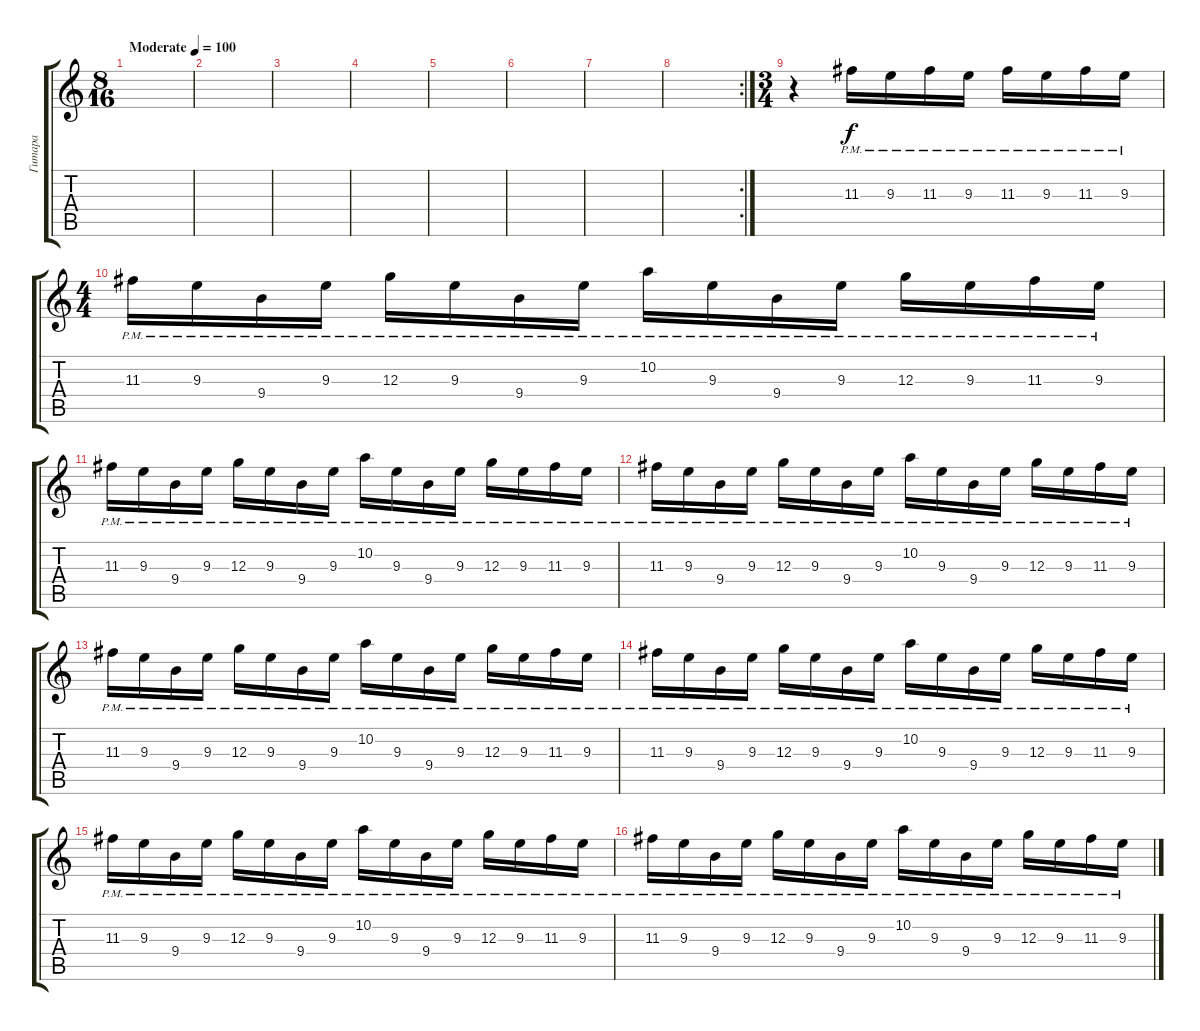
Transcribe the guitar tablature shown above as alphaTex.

\track ("Гитара" "Гитара") {instrument acousticguitarsteel}
\staff {score tabs}
\tuning (E4 B3 G3 D3 A2 E2) {hide}
\ts (8 16)
\tempo (100 "Moderate")
\clef g2
\ks c
|
|
|
|
|
|
|
\rc 2
|
\ts (3 4)
r.4 11.3{pm}.16 9.3{pm}.16 11.3{pm}.16 9.3{pm}.16 11.3{pm}.16 9.3{pm}.16 11.3{pm}.16 9.3{pm}.16 |
\ts (4 4)
11.3{pm}.16 9.3{pm}.16 9.4{pm}.16 9.3{pm}.16 12.3{pm}.16 9.3{pm}.16 9.4{pm}.16 9.3{pm}.16 10.2{pm}.16 9.3{pm}.16 9.4{pm}.16 9.3{pm}.16 12.3{pm}.16 9.3{pm}.16 11.3{pm}.16 9.3{pm}.16 |
11.3{pm}.16 9.3{pm}.16 9.4{pm}.16 9.3{pm}.16 12.3{pm}.16 9.3{pm}.16 9.4{pm}.16 9.3{pm}.16 10.2{pm}.16 9.3{pm}.16 9.4{pm}.16 9.3{pm}.16 12.3{pm}.16 9.3{pm}.16 11.3{pm}.16 9.3{pm}.16 |
11.3{pm}.16 9.3{pm}.16 9.4{pm}.16 9.3{pm}.16 12.3{pm}.16 9.3{pm}.16 9.4{pm}.16 9.3{pm}.16 10.2{pm}.16 9.3{pm}.16 9.4{pm}.16 9.3{pm}.16 12.3{pm}.16 9.3{pm}.16 11.3{pm}.16 9.3{pm}.16 |
11.3{pm}.16 9.3{pm}.16 9.4{pm}.16 9.3{pm}.16 12.3{pm}.16 9.3{pm}.16 9.4{pm}.16 9.3{pm}.16 10.2{pm}.16 9.3{pm}.16 9.4{pm}.16 9.3{pm}.16 12.3{pm}.16 9.3{pm}.16 11.3{pm}.16 9.3{pm}.16 |
11.3{pm}.16 9.3{pm}.16 9.4{pm}.16 9.3{pm}.16 12.3{pm}.16 9.3{pm}.16 9.4{pm}.16 9.3{pm}.16 10.2{pm}.16 9.3{pm}.16 9.4{pm}.16 9.3{pm}.16 12.3{pm}.16 9.3{pm}.16 11.3{pm}.16 9.3{pm}.16 |
11.3{pm}.16 9.3{pm}.16 9.4{pm}.16 9.3{pm}.16 12.3{pm}.16 9.3{pm}.16 9.4{pm}.16 9.3{pm}.16 10.2{pm}.16 9.3{pm}.16 9.4{pm}.16 9.3{pm}.16 12.3{pm}.16 9.3{pm}.16 11.3{pm}.16 9.3{pm}.16 |
11.3{pm}.16 9.3{pm}.16 9.4{pm}.16 9.3{pm}.16 12.3{pm}.16 9.3{pm}.16 9.4{pm}.16 9.3{pm}.16 10.2{pm}.16 9.3{pm}.16 9.4{pm}.16 9.3{pm}.16 12.3{pm}.16 9.3{pm}.16 11.3{pm}.16 9.3{pm}.16
